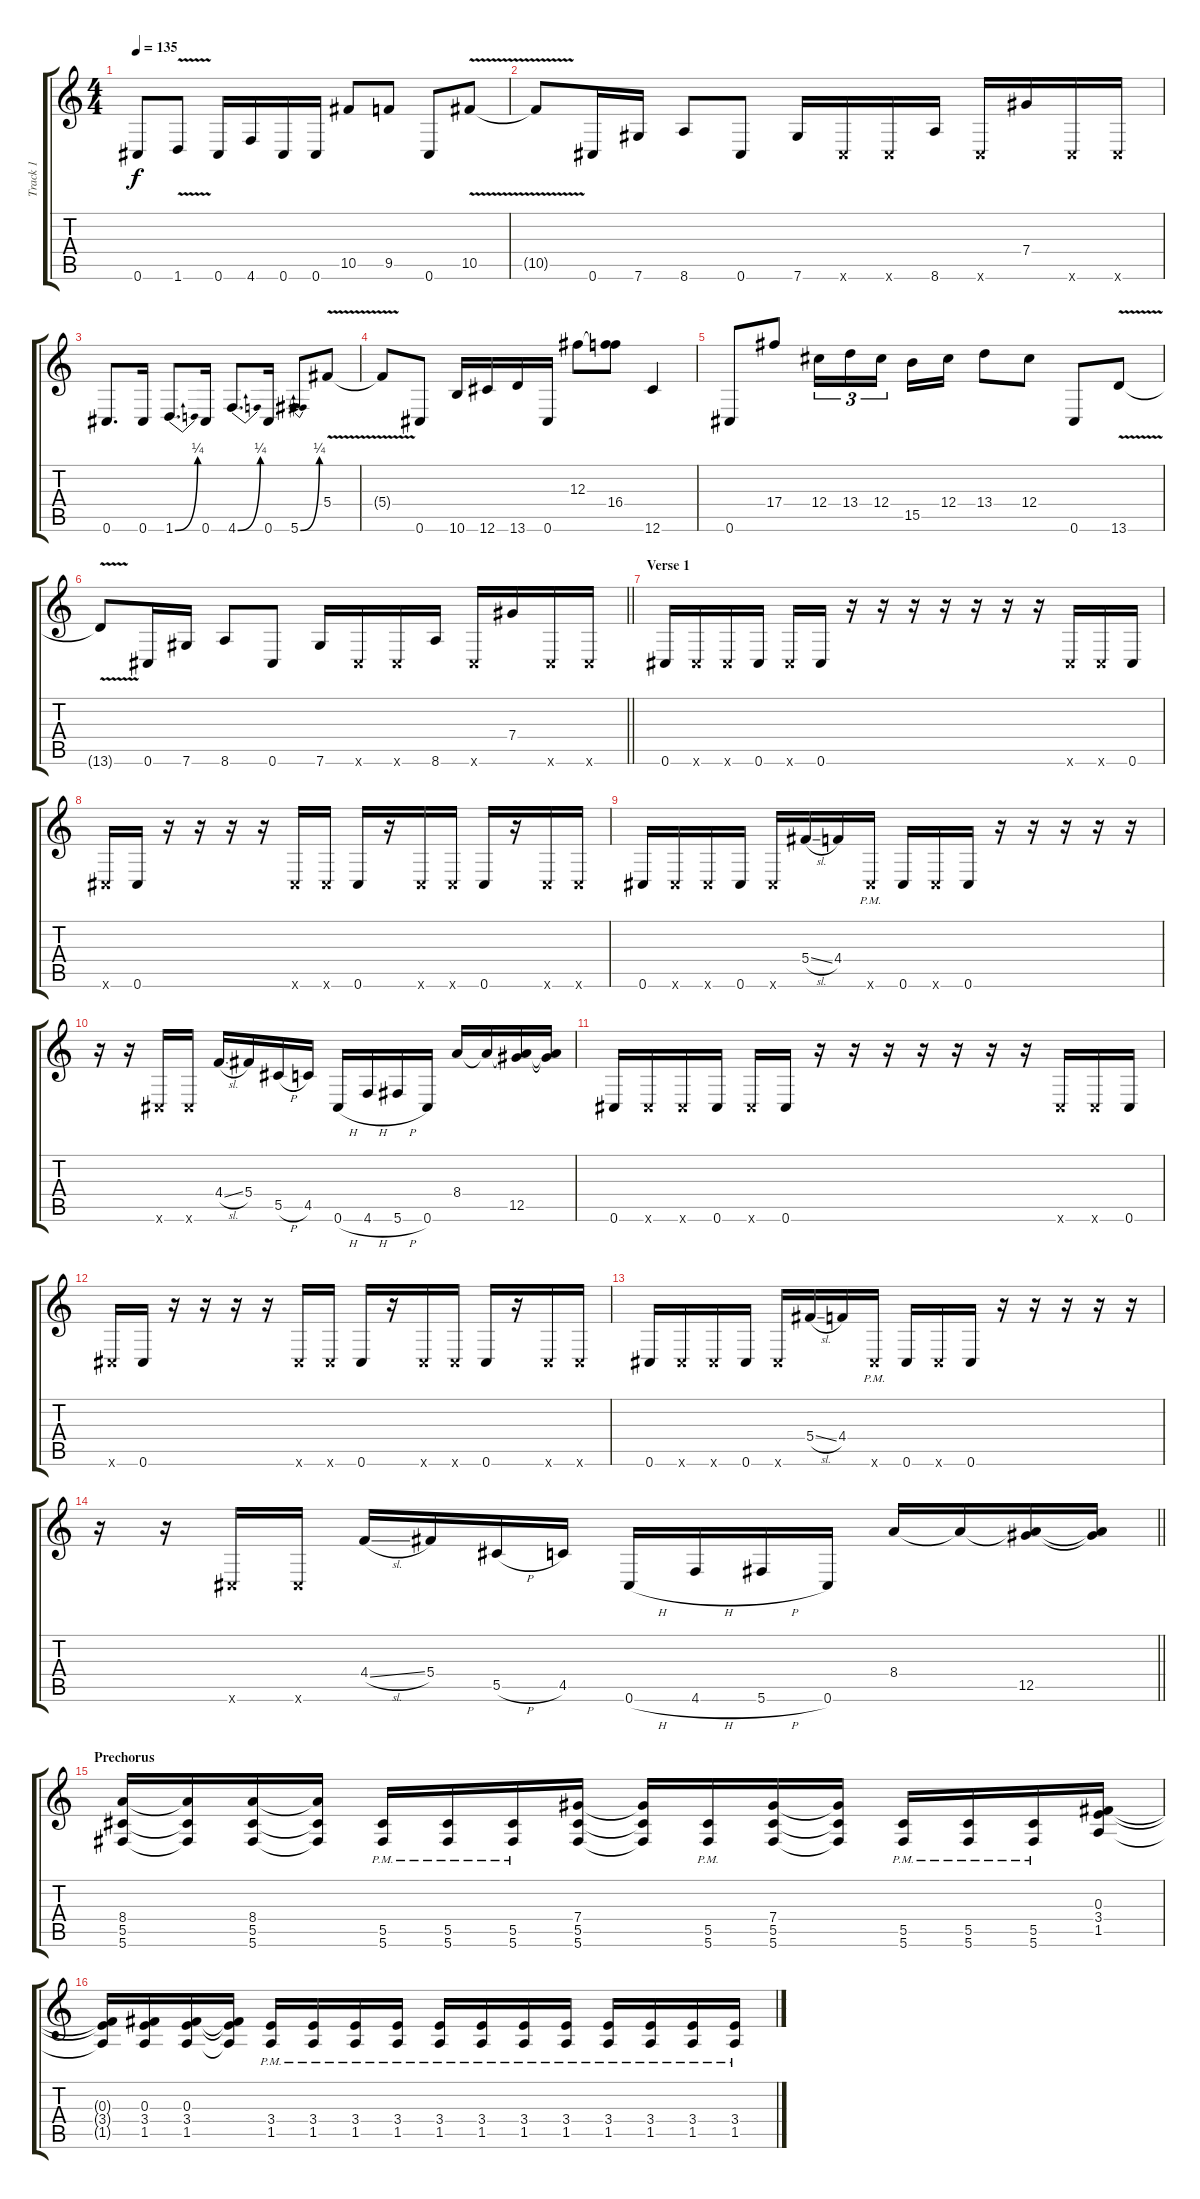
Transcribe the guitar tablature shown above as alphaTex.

\track ("Track 1" "Track 1") {instrument overdrivenguitar}
\staff {score tabs}
\tuning (Eb4 Bb3 Gb3 Db3 Ab2 Db2) {hide}
\ts (4 4)
\tempo 135
\clef g2
\ks c
0.6.8{dy f} 1.6{v}.8 0.6.16 4.6.16 0.6.16 0.6.16 10.5.8 9.5.8 0.6.8 10.5{v}.8 |
10.5{t}.8 0.6.16 7.6.16 8.6.8 0.6.8 7.6.16 0.6{x}.16 0.6{x}.16 8.6.16 0.6{x}.16 7.4.16 0.6{x}.16 0.6{x}.16 |
0.6.8{d} 0.6.16 1.6{be (bend 0 0 60 1)}.8{d} 0.6.16 4.6{be (bend 0 0 60 1)}.8{d} 0.6.16 5.6{be (bend 0 0 60 1)}.8 5.4{v}.8 |
5.4{t}.8 0.6.8 10.6.16 12.6.16 13.6.16 0.6.16 12.3.8 (12.3{t} 16.4).8 12.6.4 |
0.6.8 17.4.8 12.4.16{tu (3 2)} 13.4.16{tu (3 2)} 12.4.16{tu (3 2) beam splitsecondary} 15.5.16 12.4.16 13.4.8 12.4.8 0.6.8 13.6{v}.8 |
\barLineRight lightlight
13.6{t}.8 0.6.16 7.6.16 8.6.8 0.6.8 7.6.16 0.6{x}.16 0.6{x}.16 8.6.16 0.6{x}.16 7.4.16 0.6{x}.16 0.6{x}.16 |
\section ("" "Verse 1")
0.6.16 0.6{x}.16 0.6{x}.16 0.6.16 0.6{x}.16 0.6.16 r.16 r.16 r.16 r.16 r.16 r.16 r.16 0.6{x}.16 0.6{x}.16 0.6.16 |
0.6{x}.16 0.6.16 r.16 r.16 r.16 r.16 0.6{x}.16 0.6{x}.16 0.6.16 r.16 0.6{x}.16 0.6{x}.16 0.6.16 r.16 0.6{x}.16 0.6{x}.16 |
0.6.16 0.6{x}.16 0.6{x}.16 0.6.16 0.6{x}.16 5.4{sl}.16 4.4.16 0.6{pm x}.16 0.6.16 0.6{x}.16 0.6.16 r.16 r.16 r.16 r.16 r.16 |
r.16 r.16 0.6{x}.16 0.6{x}.16 4.4{sl}.16 5.4.16 5.5{h}.16 4.5.16 0.6{h}.16 4.6{h}.16 5.6{h}.16 0.6.16 8.4.16 8.4{t}.16 (8.4{t} 12.5).16 (8.4{t} 12.5{t}).16 |
0.6.16 0.6{x}.16 0.6{x}.16 0.6.16 0.6{x}.16 0.6.16 r.16 r.16 r.16 r.16 r.16 r.16 r.16 0.6{x}.16 0.6{x}.16 0.6.16 |
0.6{x}.16 0.6.16 r.16 r.16 r.16 r.16 0.6{x}.16 0.6{x}.16 0.6.16 r.16 0.6{x}.16 0.6{x}.16 0.6.16 r.16 0.6{x}.16 0.6{x}.16 |
0.6.16 0.6{x}.16 0.6{x}.16 0.6.16 0.6{x}.16 5.4{sl}.16 4.4.16 0.6{pm x}.16 0.6.16 0.6{x}.16 0.6.16 r.16 r.16 r.16 r.16 r.16 |
\barLineRight lightlight
r.16 r.16 0.6{x}.16 0.6{x}.16 4.4{sl}.16 5.4.16 5.5{h}.16 4.5.16 0.6{h}.16 4.6{h}.16 5.6{h}.16 0.6.16 8.4.16 8.4{t}.16 (8.4{t} 12.5).16 (8.4{t} 12.5{t}).16 |
\section ("" "Prechorus")
(8.4 5.5 5.6).16 (8.4{t} 5.5{t} 5.6{t}).16 (8.4 5.5 5.6).16 (8.4{t} 5.5{t} 5.6{t}).16 (5.5{pm} 5.6{pm}).16 (5.5{pm} 5.6{pm}).16 (5.5{pm} 5.6{pm}).16 (7.4 5.5 5.6).16 (7.4{t} 5.5{t} 5.6{t}).16 (5.5{pm} 5.6{pm}).16 (7.4 5.5 5.6).16 (7.4{t} 5.5{t} 5.6{t}).16 (5.5{pm} 5.6{pm}).16 (5.5{pm} 5.6{pm}).16 (5.5{pm} 5.6{pm}).16 (0.3 3.4 1.5).16 |
(0.3{t} 3.4{t} 1.5{t}).16 (0.3 3.4 1.5).16 (0.3 3.4 1.5).16 (0.3{t} 3.4{t} 1.5{t}).16 (3.4{pm} 1.5{pm}).16 (3.4{pm} 1.5{pm}).16 (3.4{pm} 1.5{pm}).16 (3.4{pm} 1.5{pm}).16 (3.4{pm} 1.5{pm}).16 (3.4{pm} 1.5{pm}).16 (3.4{pm} 1.5{pm}).16 (3.4{pm} 1.5{pm}).16 (3.4{pm} 1.5{pm}).16 (3.4{pm} 1.5{pm}).16 (3.4{pm} 1.5{pm}).16 (3.4{pm} 1.5{pm}).16
